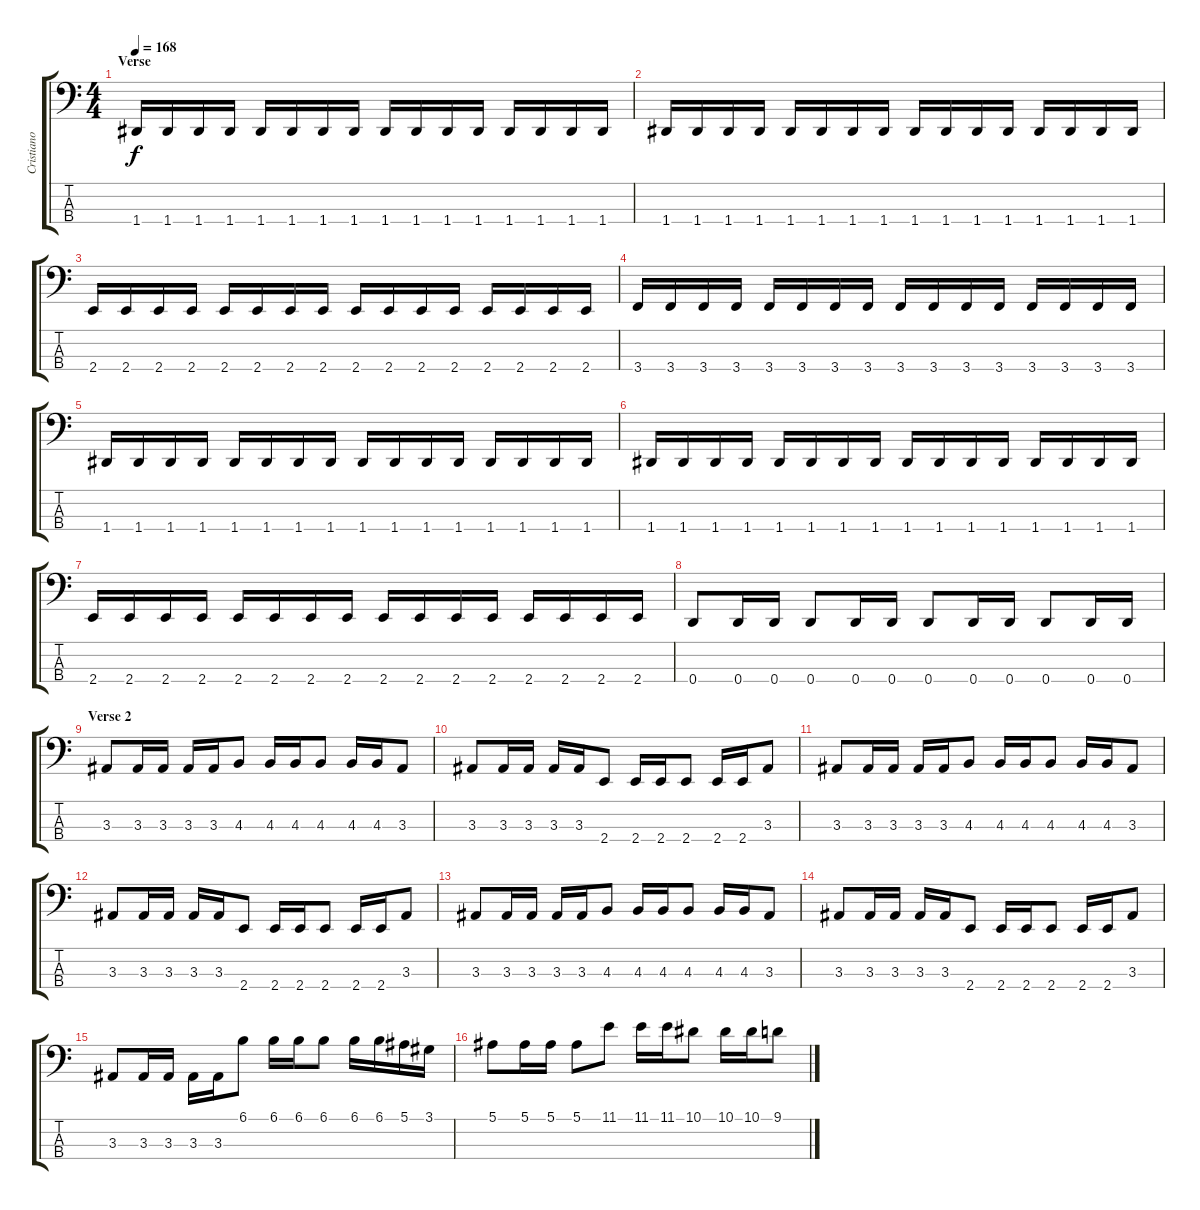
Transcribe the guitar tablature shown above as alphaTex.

\track ("Cristiano" "Cristiano") {instrument electricbasspick}
\staff {score tabs}
\tuning (F2 C2 G1 D1) {hide}
\ts (4 4)
\section ("" "Verse")
\tempo 168
\clef f4
\ks c
1.4.16{dy f} 1.4.16 1.4.16 1.4.16 1.4.16 1.4.16 1.4.16 1.4.16 1.4.16 1.4.16 1.4.16 1.4.16 1.4.16 1.4.16 1.4.16 1.4.16 |
1.4.16 1.4.16 1.4.16 1.4.16 1.4.16 1.4.16 1.4.16 1.4.16 1.4.16 1.4.16 1.4.16 1.4.16 1.4.16 1.4.16 1.4.16 1.4.16 |
2.4.16 2.4.16 2.4.16 2.4.16 2.4.16 2.4.16 2.4.16 2.4.16 2.4.16 2.4.16 2.4.16 2.4.16 2.4.16 2.4.16 2.4.16 2.4.16 |
3.4.16 3.4.16 3.4.16 3.4.16 3.4.16 3.4.16 3.4.16 3.4.16 3.4.16 3.4.16 3.4.16 3.4.16 3.4.16 3.4.16 3.4.16 3.4.16 |
1.4.16 1.4.16 1.4.16 1.4.16 1.4.16 1.4.16 1.4.16 1.4.16 1.4.16 1.4.16 1.4.16 1.4.16 1.4.16 1.4.16 1.4.16 1.4.16 |
1.4.16 1.4.16 1.4.16 1.4.16 1.4.16 1.4.16 1.4.16 1.4.16 1.4.16 1.4.16 1.4.16 1.4.16 1.4.16 1.4.16 1.4.16 1.4.16 |
2.4.16 2.4.16 2.4.16 2.4.16 2.4.16 2.4.16 2.4.16 2.4.16 2.4.16 2.4.16 2.4.16 2.4.16 2.4.16 2.4.16 2.4.16 2.4.16 |
0.4.8 0.4.16 0.4.16 0.4.8 0.4.16 0.4.16 0.4.8 0.4.16 0.4.16 0.4.8 0.4.16 0.4.16 |
\section ("" "Verse 2")
3.3.8 3.3.16 3.3.16 3.3.16 3.3.16 4.3.8 4.3.16 4.3.16 4.3.8 4.3.16 4.3.16 3.3.8 |
3.3.8 3.3.16 3.3.16 3.3.16 3.3.16 2.4.8 2.4.16 2.4.16 2.4.8 2.4.16 2.4.16 3.3.8 |
3.3.8 3.3.16 3.3.16 3.3.16 3.3.16 4.3.8 4.3.16 4.3.16 4.3.8 4.3.16 4.3.16 3.3.8 |
3.3.8 3.3.16 3.3.16 3.3.16 3.3.16 2.4.8 2.4.16 2.4.16 2.4.8 2.4.16 2.4.16 3.3.8 |
3.3.8 3.3.16 3.3.16 3.3.16 3.3.16 4.3.8 4.3.16 4.3.16 4.3.8 4.3.16 4.3.16 3.3.8 |
3.3.8 3.3.16 3.3.16 3.3.16 3.3.16 2.4.8 2.4.16 2.4.16 2.4.8 2.4.16 2.4.16 3.3.8 |
3.3.8 3.3.16 3.3.16 3.3.16 3.3.16 6.1.8 6.1.16 6.1.16 6.1.8 6.1.16 6.1.16 5.1.16 3.1.16 |
5.1.8 5.1.16 5.1.16 5.1.8 11.1.8 11.1.16 11.1.16 10.1.8 10.1.16 10.1.16 9.1.8
